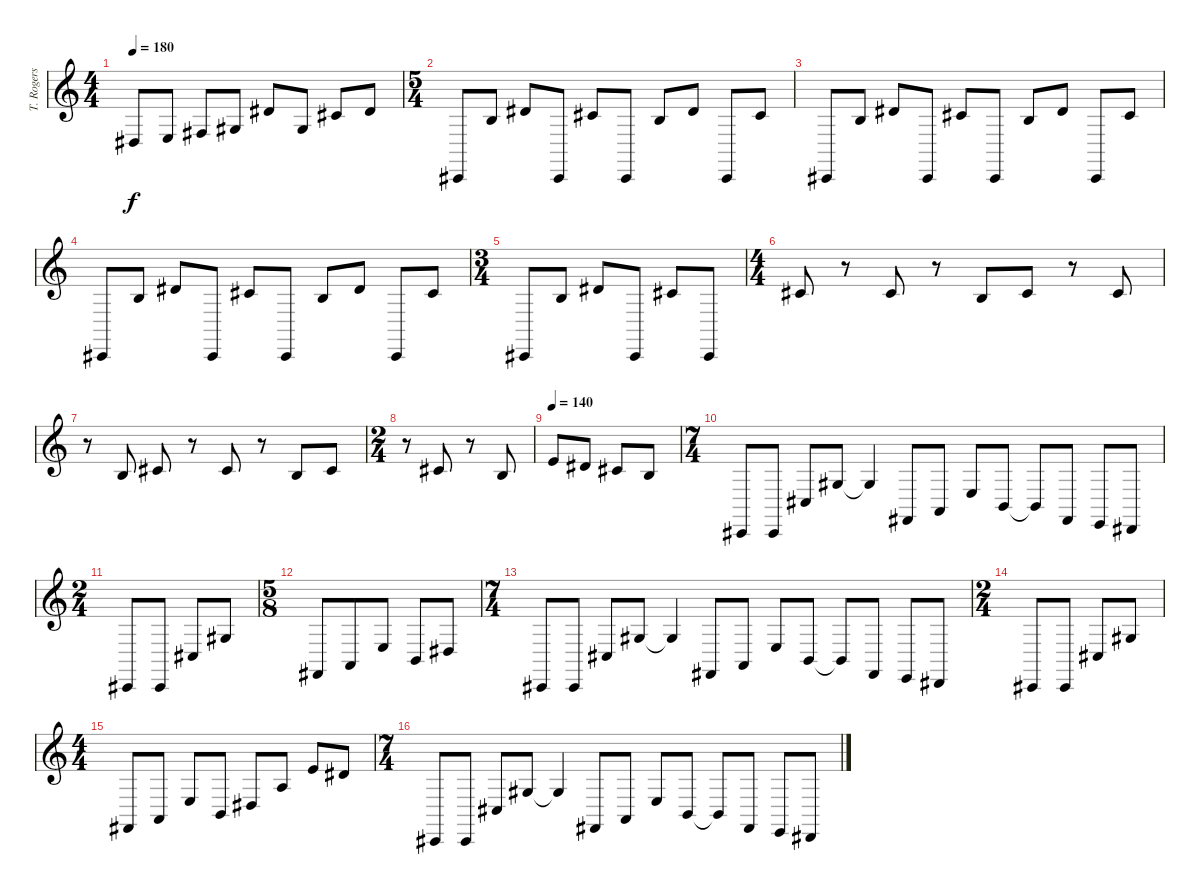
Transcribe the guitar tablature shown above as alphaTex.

\track ("T. Rogers Keys" "T. Rogers ") {instrument lead2sawtooth}
\staff {score}
\tuning (Db4 Ab3 E3 B2 Gb2 Db2) {hide}
\ts (4 4)
\tempo 180
\clef g2
\ks c
9.5.8{dy f} 10.5.8 12.5.8 9.4.8 11.3.8 9.4.8 9.3.8 11.3.8 |
\ts (5 4)
0.6.8 17.5.8 21.5.8 0.6.8 19.5.8 0.6.8 17.5.8 21.5.8 0.6.8 19.5.8 |
0.6.8 17.5.8 21.5.8 0.6.8 19.5.8 0.6.8 17.5.8 21.5.8 0.6.8 19.5.8 |
0.6.8 17.5.8 21.5.8 0.6.8 19.5.8 0.6.8 17.5.8 21.5.8 0.6.8 19.5.8 |
\ts (3 4)
0.6.8 17.5.8 21.5.8 0.6.8 19.5.8 0.6.8 |
\ts (4 4)
9.3.8 r.8 9.3.8 r.8 7.3.8 9.3.8 r.8 9.3.8 |
r.8 7.3.8 9.3.8 r.8 9.3.8 r.8 7.3.8 9.3.8 |
\ts (2 4)
r.8 9.3.8 r.8 7.3.8 |
\tempo 140
8.2.8 7.2.8 9.3.8 7.3.8 |
\ts (7 4)
0.6.8 0.6.8 7.5.8 9.4.8 9.4{t}.4 0.5.8 3.5.8 5.4.8 5.5.8 5.5{t}.8 5.6.8 3.6.8 2.6.8 |
\ts (2 4)
0.6.8 0.6.8 7.5.8 9.4.8 |
\ts (5 8)
0.5.8 3.5.8 5.4.8 5.5.8 4.4.8 |
\ts (7 4)
0.6.8 0.6.8 7.5.8 9.4.8 9.4{t}.4 0.5.8 3.5.8 5.4.8 5.5.8 5.5{t}.8 5.6.8 3.6.8 2.6.8 |
\ts (2 4)
0.6.8 0.6.8 7.5.8 9.4.8 |
\ts (4 4)
0.5.8 3.5.8 5.4.8 5.5.8 4.4.8 10.4.8 12.3.8 11.3.8 |
\ts (7 4)
0.6.8 0.6.8 7.5.8 9.4.8 9.4{t}.4 0.5.8 3.5.8 5.4.8 5.5.8 5.5{t}.8 5.6.8 3.6.8 2.6.8
